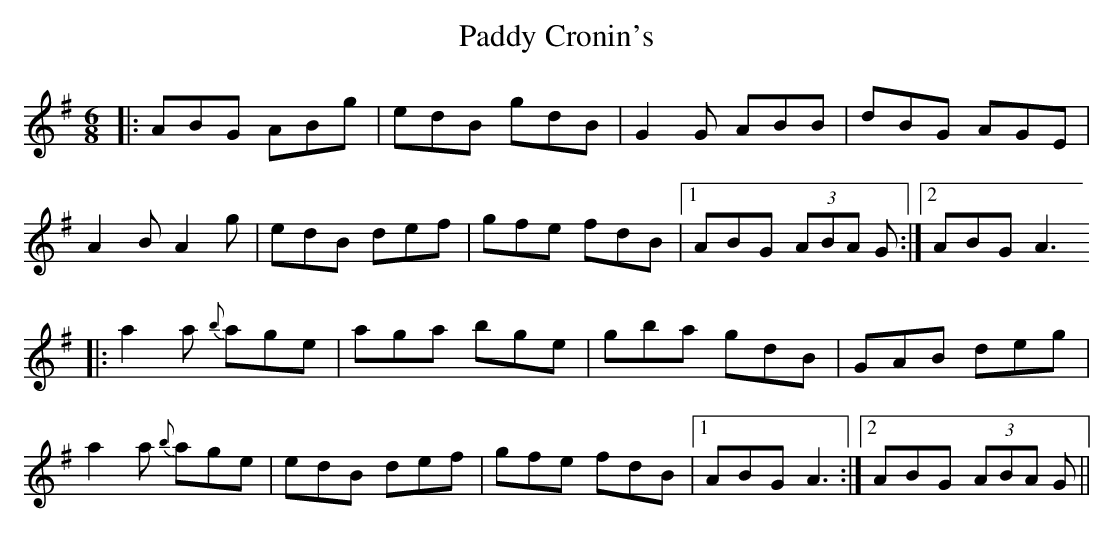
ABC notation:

X:1
T:Paddy Cronin's
M:6/8
L:1/8
K:G
|:ABG ABg|edB gdB|G2G ABB|dBG AGE|!
A2B A2g|edB def|gfe fdB|1 ABG  (3ABA G:|2 ABG A3 !
|:a2a {b}age|aga bge|gba gdB|GAB deg|!
a2a {b}age|edB def|gfe fdB|1 ABG A3:|2 ABG  (3ABA G||!
